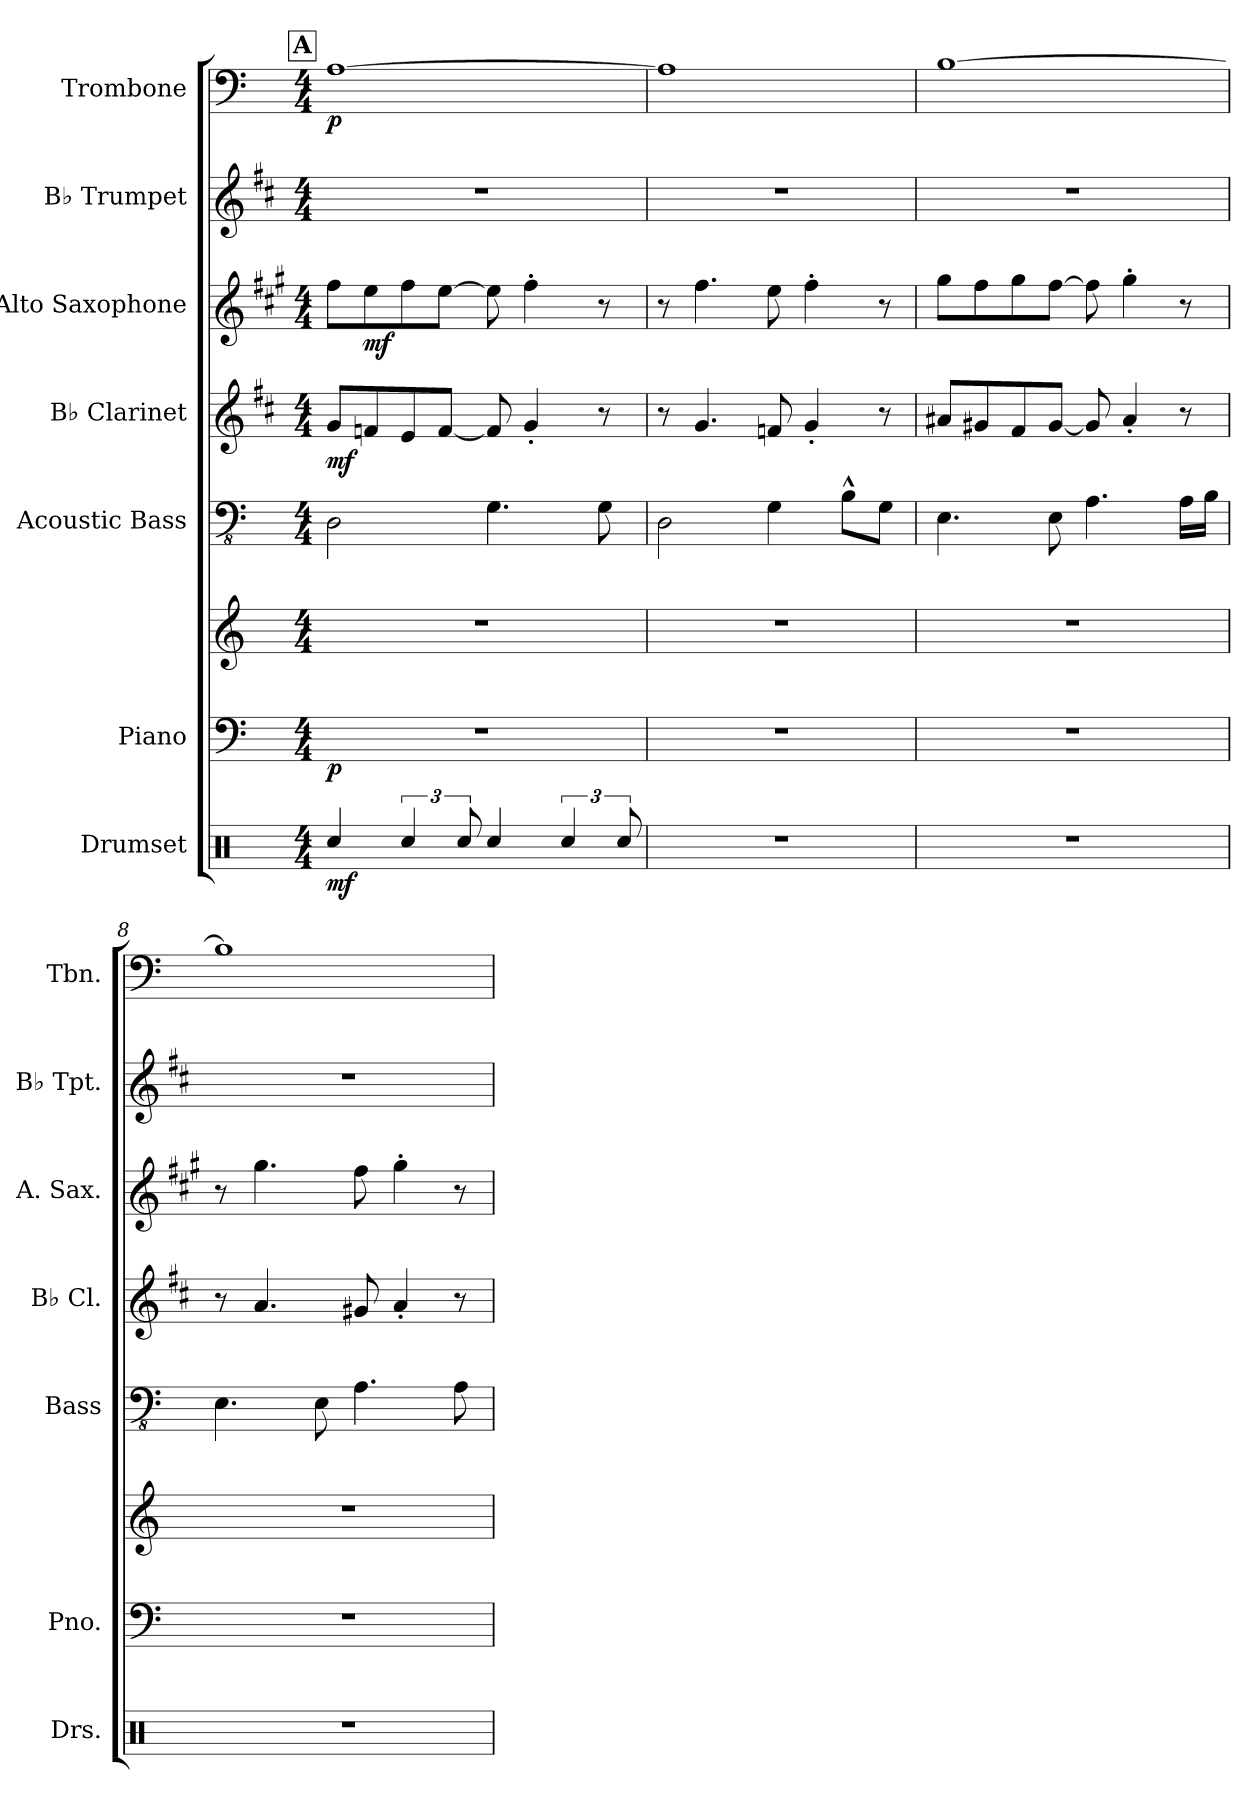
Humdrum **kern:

**kern	**dynam	**kern	**kern	**dynam	**kern	**kern	**dynam	**kern	**dynam	**kern	**kern	**dynam
*part7	*part7	*part6	*part6	*part6	*part5	*part4	*part4	*part3	*part3	*part2	*part1	*part1
*staff8	*staff8	*staff7	*staff6	*staff6/7	*staff5	*staff4	*staff4	*staff3	*staff3	*staff2	*staff1	*staff1
*I"Drumset	*	*I"Piano	*	*	*I"Acoustic Bass	*I"B♭ Clarinet	*	*I"Alto Saxophone	*	*I"B♭ Trumpet	*I"Trombone	*
*I'Drs.	*	*I'Pno.	*	*	*I'Bass	*I'B♭ Cl.	*	*I'A. Sax.	*	*I'B♭ Tpt.	*I'Tbn.	*
!!LO:PB:g=z
*clefX	*	*clefF4	*clefG2	*	*clefFv4	*clefG2	*	*clefG2	*	*clefG2	*clefF4	*
*	*	*	*	*	*	*ITrd1c2	*	*ITrd5c9	*	*ITrd1c2	*	*
*k[]	*	*k[]	*k[]	*	*k[]	*k[]	*	*k[]	*	*k[]	*k[]	*
*M4/4	*	*M4/4	*M4/4	*	*M4/4	*M4/4	*	*M4/4	*	*M4/4	*M4/4	*
!!LO:REH:place=s1:a:B:fs=14:t=A
=5	=5	=5	=5	=5	=5	=5	=5	=5	=5	=5	=5	=5
!	!LO:DY:b	!	!	!LO:DY:b=2	!	!	!LO:DY:b	!	!	!	!	!LO:DY:b
4Rcc/	mf	1r	1r	p	2DD\	8f/L	mf	8a\L	.	1r	[1A	p
!	!	!	!	!	!	!	!	!	!LO:DY:b	!	!	!
.	.	.	.	.	.	8e-X/	.	8g\	mf	.	.	.
6Rcc/	.	.	.	.	.	8d/	.	8a\	.	.	.	.
.	.	.	.	.	.	[8e-/J	.	[8g\J	.	.	.	.
12Rcc/	.	.	.	.	.	.	.	.	.	.	.	.
4Rcc/	.	.	.	.	4.GG\	8e-/]	.	8g\]	.	.	.	.
.	.	.	.	.	.	4f'/	.	4a'\	.	.	.	.
6Rcc/	.	.	.	.	.	.	.	.	.	.	.	.
.	.	.	.	.	8GG\	8r	.	8r	.	.	.	.
12Rcc/	.	.	.	.	.	.	.	.	.	.	.	.
=6	=6	=6	=6	=6	=6	=6	=6	=6	=6	=6	=6	=6
1r	.	1r	1r	.	2DD\	8r	.	8r	.	1r	1A]	.
.	.	.	.	.	.	4.f/	.	4.a\	.	.	.	.
.	.	.	.	.	4GG\	8e-X/	.	8g\	.	.	.	.
.	.	.	.	.	.	4f'/	.	4a'\	.	.	.	.
.	.	.	.	.	8BB^^\L	.	.	.	.	.	.	.
.	.	.	.	.	8GG\J	8r	.	8r	.	.	.	.
=7	=7	=7	=7	=7	=7	=7	=7	=7	=7	=7	=7	=7
1r	.	1r	1r	.	4.EE\	8g#X/L	.	8b\L	.	1r	[1B	.
.	.	.	.	.	.	8f#X/	.	8a\	.	.	.	.
.	.	.	.	.	.	8e/	.	8b\	.	.	.	.
.	.	.	.	.	8EE\	[8f#/J	.	[8a\J	.	.	.	.
.	.	.	.	.	4.AA\	8f#/]	.	8a\]	.	.	.	.
.	.	.	.	.	.	4g#'/	.	4b'\	.	.	.	.
.	.	.	.	.	16AA\LL	8r	.	8r	.	.	.	.
.	.	.	.	.	16BB\JJ	.	.	.	.	.	.	.
=8	=8	=8	=8	=8	=8	=8	=8	=8	=8	=8	=8	=8
1r	.	1r	1r	.	4.EE\	8r	.	8r	.	1r	1B]	.
.	.	.	.	.	.	4.g/	.	4.b\	.	.	.	.
.	.	.	.	.	8EE\	.	.	.	.	.	.	.
.	.	.	.	.	4.AA\	8f#X/	.	8a\	.	.	.	.
.	.	.	.	.	.	4g'/	.	4b'\	.	.	.	.
.	.	.	.	.	8AA\	8r	.	8r	.	.	.	.
=	=	=	=	=	=	=	=	=	=	=	=	=
*-	*-	*-	*-	*-	*-	*-	*-	*-	*-	*-	*-	*-
